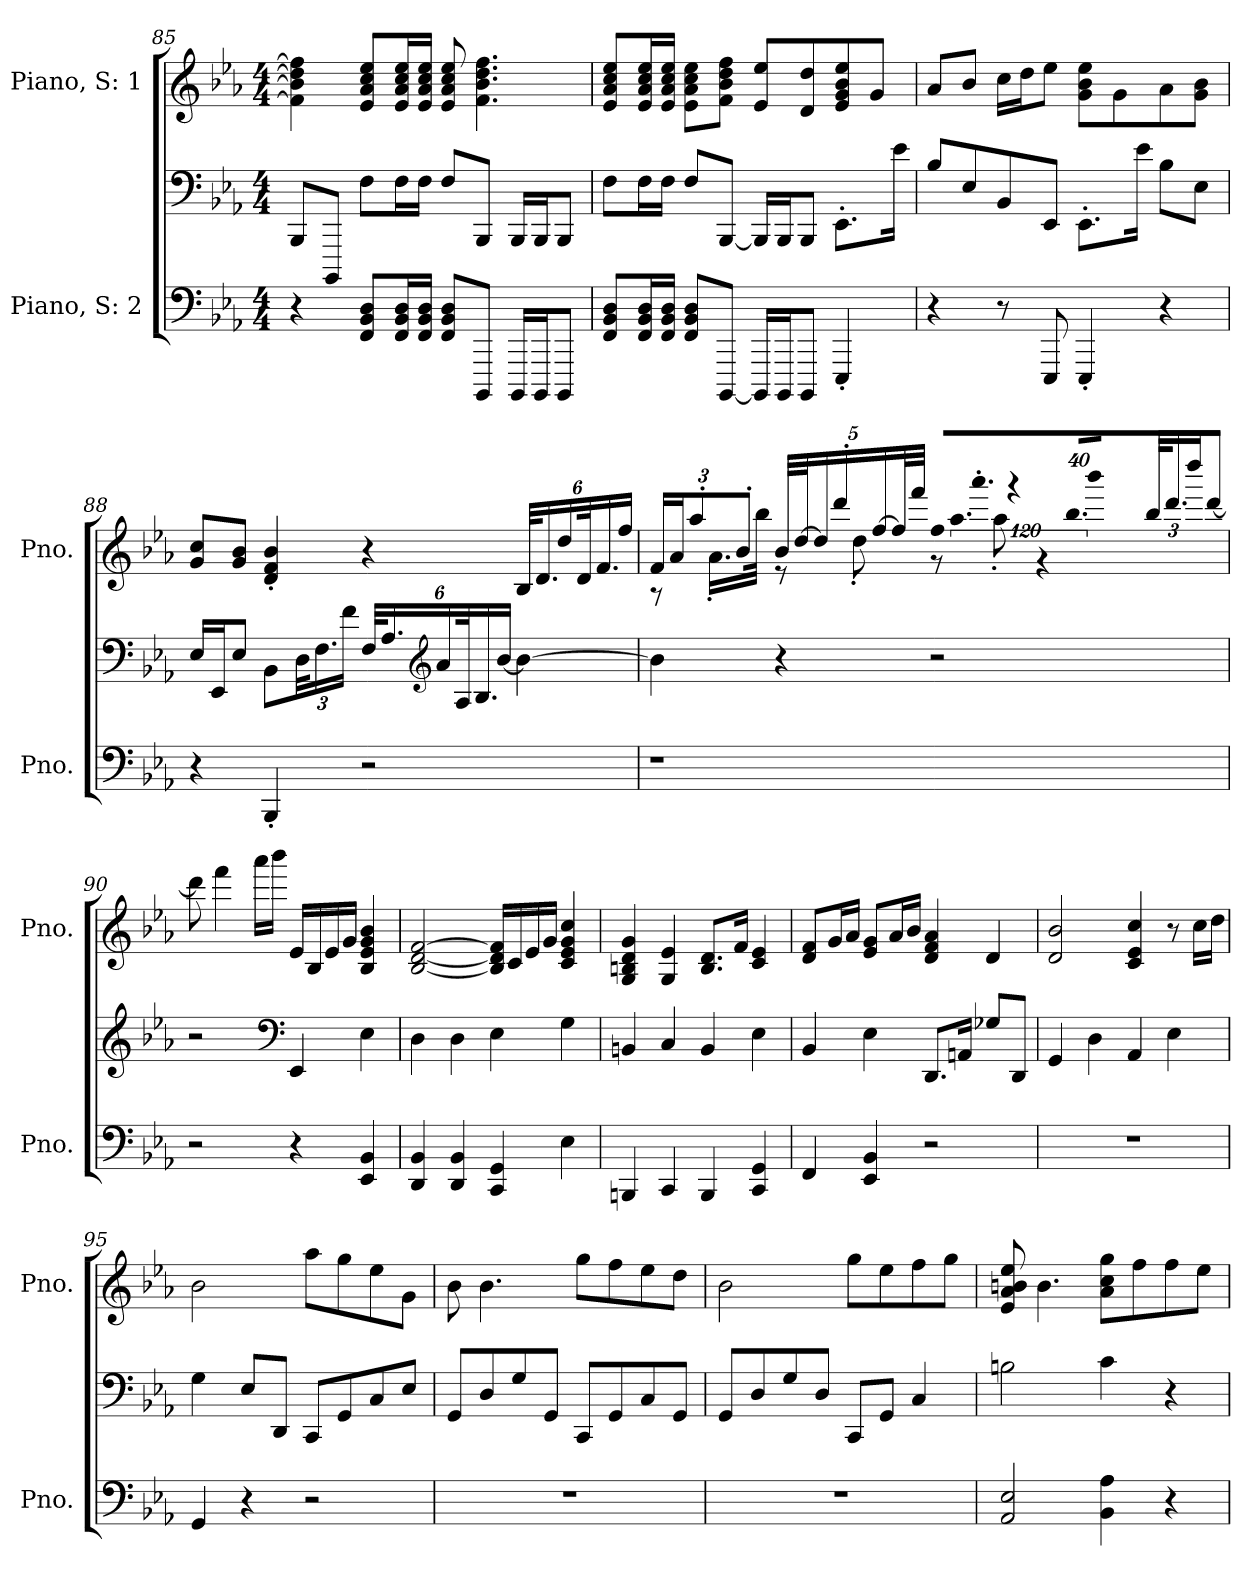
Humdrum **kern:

**kern	**kern	**kern
*part2	*part2	*part1
*staff3	*staff2	*staff1
*I"Piano, S:  2	*	*I"Piano, S:  1
*I'Pno.	*	*I'Pno.
*clefF4	*clefF4	*clefG2
*k[b-e-a-]	*k[b-e-a-]	*k[b-e-a-]
*M4/4	*M4/4	*M4/4
=85	=85	=85
4r	8BBB-/L	4f\] 4b-\] 4dd\] 4ff\]
.	8BBBB-/J	.
8FF/ 8BB-/ 8D/L	8F\L	8e-/ 8a-/ 8cc/ 8ee-/L
16FF/ 16BB-/ 16D/L	16F\L	16e-/ 16a-/ 16cc/ 16ee-/L
16FF/ 16BB-/ 16D/JJ	16F\JJ	16e-/ 16a-/ 16cc/ 16ee-/JJ
8FF/ 8BB-/ 8D/L	8F/L	8e-/ 8a-/ 8cc/ 8ee-/
8BBBB-/J	8BBB-/J	4.f\ 4.b-\ 4.dd\ 4.ff\
16BBBB-/LL	16BBB-/LL	.
16BBBB-/J	16BBB-/J	.
8BBBB-/J	8BBB-/J	.
=86	=86	=86
8FF/ 8BB-/ 8D/L	8F\L	8e-/ 8a-/ 8cc/ 8ee-/L
16FF/ 16BB-/ 16D/L	16F\L	16e-/ 16a-/ 16cc/ 16ee-/L
16FF/ 16BB-/ 16D/JJ	16F\JJ	16e-/ 16a-/ 16cc/ 16ee-/JJ
8FF/ 8BB-/ 8D/L	8F/L	8e-\ 8a-\ 8cc\ 8ee-\L
[8BBBB-/J	[8BBB-/J	8f\ 8b-\ 8dd\ 8ff\J
16BBBB-/LL]	16BBB-/LL]	8e-/ 8ee-/L
16BBBB-/J	16BBB-/J	.
8BBBB-/J	8BBB-/J	8d/ 8dd/
4EEE-'/	8.EE-'\L	8e-/ 8g/ 8b-/ 8ee-/
.	.	8g/J
.	16e-\Jk	.
!!LO:LB:g=z
=87	=87	=87
4r	8B-/L	8a-/L
.	8E-/	8b-/J
8r	8BB-/	16cc\LL
.	.	16dd\J
8EEE-/	8EE-/J	8ee-\J
4EEE-'/	8.EE-'\L	8g\ 8b-\ 8ee-\L
.	.	8g\
.	16e-\Jk	.
4r	8B-\L	8a-\
.	8E-\J	8g\ 8b-\J
=88	=88	=88
4r	16E-/LL	8g/ 8cc/L
.	16EE-/J	.
.	8E-/J	8g/ 8b-/J
4BBB-'/	8BB-\L	4d/' 4f/' 4b-/'
*	*Xbrackettup	*
.	48D\KL	.
.	24.F\	.
.	24f\JJ	.
2r	48F/KLL	4r
.	24.A-/	.
*	*clefG2	*
.	24a-/	.
.	48A-/K	.
.	24.B-/	.
.	[24b-/JJ	.
*	*	*Xbrackettup
.	4b-\_	48B-/KLL
.	.	24.d/
.	.	24dd/
.	.	48d/K
.	.	24.f/
.	.	24ff/JJ
!!LO:LB:g=z
=89	=89	=89
*	*	*^
1r	4b-\]	24f/LL	8r
.	.	24a-/J	.
.	.	12aa-'/	.
.	.	.	16.a-'\LL
.	.	12b-'/J	.
.	.	.	32bb-\JJk
.	4r	40b-/LLL	8r
.	.	[40dd/J	.
.	.	20dd/]	.
.	.	20ddd'/	.
.	.	.	8dd'\
.	.	[20ff/	.
.	.	40ff/L]	.
.	.	40fff/JJJ	.
*	*	*brackettup	*
!	!	!LO:N:vis=32	!
.	2r	640%23ff/LLL	8r
!	!	!LO:N:vis=32.	!
.	.	1920%103aa-/	.
!	!	!LO:N:vis=32.	!
.	.	1920%103aaa-'/JJJ	.
.	.	.	8aa-'\
!	!	!LO:N:vis=64	!
.	.	960%17r	.
!	!	!LO:N:vis=32.	!
.	.	1920%103bb-/LLL	.
!	!	!LO:N:vis=32	!
.	.	640%23bbb-/JJJ	.
.	.	.	4r
*	*	*Xbrackettup	*
.	.	48bb-/KLL	.
.	.	24.ddd/	.
.	.	24dddd/J	.
.	.	[8ddd/J	.
1920ryy	1920ryy	.	1920ryy
*	*	*v	*v
!!LO:LB:g=z
=90	=90	=90
2r	2r	8ddd\]
.	.	4fff\
.	.	16aaa-\LL
.	.	16bbb-\JJ
*	*clefF4	*
4r	4EE-/	16e-/LL
.	.	16B-/
.	.	16e-/
.	.	16g/JJ
4EE-/ 4BB-/	4E-\	4B-/ 4e-/ 4g/ 4b-/
=91	=91	=91
4DD/ 4BB-/	4D\	[2B-/ [2d/ [2f/
4DD/ 4BB-/	4D\	.
4CC/ 4GG/	4E-\	16B-/] 16d/] 16f/]LL
.	.	16c/
.	.	16e-/
.	.	16g/JJ
4E-\	4G\	4c/ 4e-/ 4g/ 4cc/
=92	=92	=92
4BBBn/	4BBn/	4G/ 4Bn/ 4d/ 4g/
4CC/	4C/	4G/ 4e-/
4BBB/	4BB/	8.B/ 8.d/L
.	.	16f/Jk
4CC/ 4GG/	4E-\	4c/ 4e-/
=93	=93	=93
4FF/	4BB-/	8d/ 8f/L
.	.	16g/L
.	.	16a-/JJ
4EE-/ 4BB-/	4E-\	8e-/ 8g/L
.	.	16a-/L
.	.	16b-/JJ
2r	8.DD/L	4d/ 4f/ 4a-/
.	16AAn/Jk	.
.	8G-X/L	4d/
.	8DD/J	.
!!LO:PB:g=z
=94	=94	=94
1r	4GG/	2d/ 2b-/
.	4D\	.
.	4AA-/	4c/ 4e-/ 4cc/
.	4E-\	8r
.	.	16cc\LL
.	.	16dd\JJ
=95	=95	=95
4GG/	4G\	2b-\
4r	8E-/L	.
.	8DD/J	.
2r	8CC/L	8aa-\L
.	8GG/	8gg\
.	8C/	8ee-\
.	8E-/J	8g\J
=96	=96	=96
1r	8GG/L	8b-\
.	8D/	4.b-\
.	8G/	.
.	8GG/J	.
.	8CC/L	8gg\L
.	8GG/	8ff\
.	8C/	8ee-\
.	8GG/J	8dd\J
=97	=97	=97
1r	8GG/L	2b-\
.	8D/	.
.	8G/	.
.	8D/J	.
.	8CC/L	8gg\L
.	8GG/J	8ee-\
.	4C/	8ff\
.	.	8gg\J
=98	=98	=98
2AA-/ 2E-/	2Bn\	8e-/ 8a-/ 8bn/ 8ee-/
.	.	4.b\
4BB-\ 4A-\	4c\	8a-\ 8cc\ 8gg\L
.	.	8ff\
4r	4r	8ff\
.	.	8ee-\J
=	=	=
*-	*-	*-
